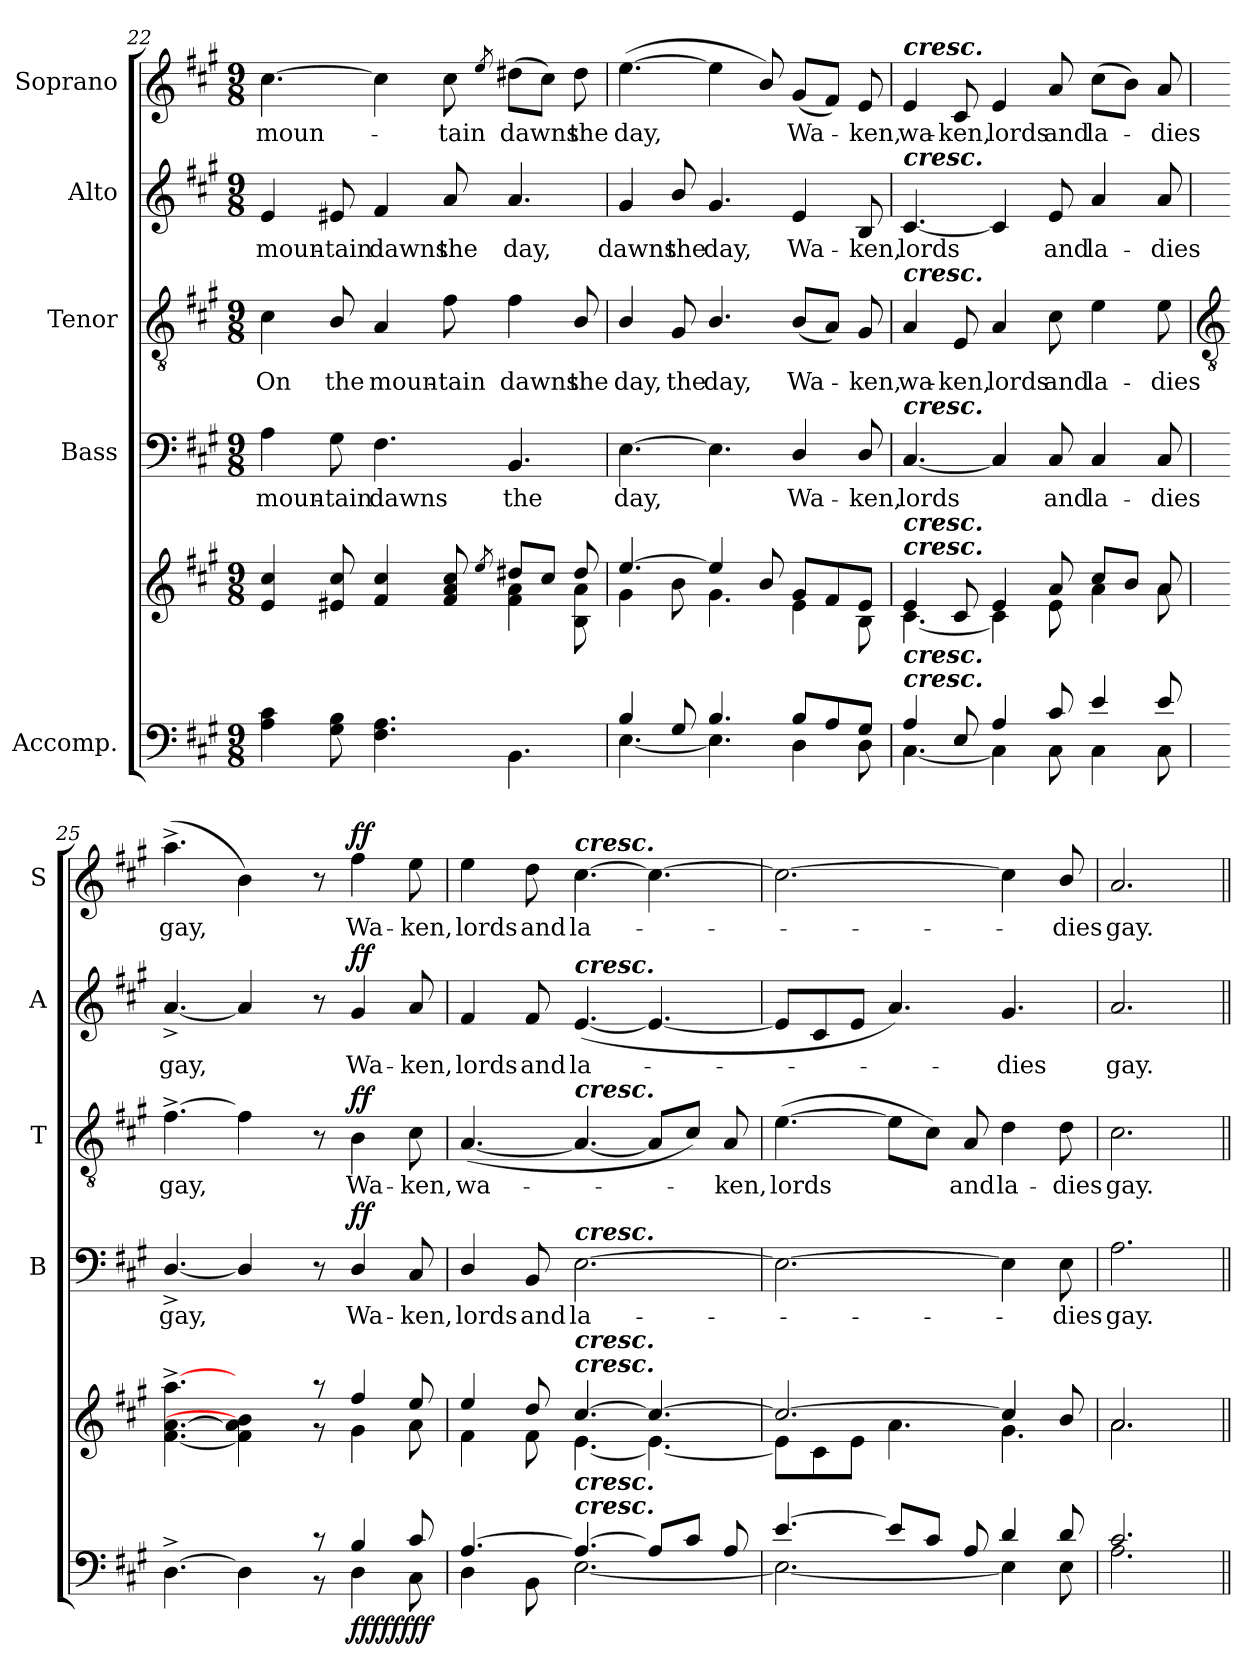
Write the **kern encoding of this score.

**kern	**kern	**dynam	**kern	**text	**dynam	**kern	**text	**dynam	**kern	**text	**dynam	**kern	**text	**dynam
*part5	*part5	*part5	*part4	*part4	*part4	*part3	*part3	*part3	*part2	*part2	*part2	*part1	*part1	*part1
*staff6	*staff5	*staff5/6	*staff4	*staff4	*staff4	*staff3	*staff3	*staff3	*staff2	*staff2	*staff2	*staff1	*staff1	*staff1
*I"Accomp.	*	*	*I"Bass	*	*	*I"Tenor	*	*	*I"Alto	*	*	*I"Soprano	*	*
*	*	*	*I'B	*	*	*I'T	*	*	*I'A	*	*	*I'S	*	*
!!LO:LB:g=z
*clefF4	*clefG2	*	*clefF4	*	*	*clefGv2	*	*	*clefG2	*	*	*clefG2	*	*
*k[f#c#g#]	*k[f#c#g#]	*	*k[f#c#g#]	*	*	*k[f#c#g#]	*	*	*k[f#c#g#]	*	*	*k[f#c#g#]	*	*
*A:	*A:	*	*A:	*	*	*A:	*	*	*A:	*	*	*A:	*	*
*M9/8	*M9/8	*	*M9/8	*	*	*M9/8	*	*	*M9/8	*	*	*M9/8	*	*
=22	=22	=22	=22	=22	=22	=22	=22	=22	=22	=22	=22	=22	=22	=22
*^	*^	*	*	*	*	*	*	*	*	*	*	*	*	*
!	!	!	!	!	!	!LO:LY:b	!	!	!LO:LY:b	!	!	!LO:LY:b	!	!	!LO:LY:b	!
1ryy	4A\ 4c#\	4e/ 4cc#/	2.ryy	.	4A	moun-	.	4c#	On	.	4e	moun-	.	[4.cc#	moun-	.
!	!	!	!	!	!	!LO:LY:b	!	!	!LO:LY:b	!	!	!LO:LY:b	!	!	!	!
.	8G#\ 8B\	8e#X/ 8cc#/	.	.	8G#	-tain	.	8B/	the	.	8e#X	-tain	.	.	.	.
!	!	!	!	!	!	!LO:LY:b	!	!	!LO:LY:b	!	!	!LO:LY:b	!	!	!	!
.	4.F#\ 4.A\	4f#/ 4cc#/	.	.	4.F#	dawns	.	4A	moun-	.	4f#	dawns	.	4cc#]	.	.
!	!	!	!	!	!	!	!	!	!LO:LY:b	!	!	!LO:LY:b	!	!	!LO:LY:b	!
.	.	8f#/ 8a/ 8cc#/	.	.	.	.	.	8f#	-tain	.	8a	the	.	8cc#	tain	.
.	.	8qee	.	.	.	.	.	.	.	.	.	.	.	8qee/	.	.
!	!	!	!	!	!	!LO:LY:b	!	!	!LO:LY:b	!	!	!LO:LY:b	!	!	!LO:LY:b	!
.	4.BB\	8dd#X/L	4f#\ 4a\	.	4.BB	the	.	4f#	dawns	.	4.a	day,	.	(>8dd#XL	dawns	.
.	.	8cc#/J	.	.	.	.	.	.	.	.	.	.	.	8cc#J)	.	.
!	!	!	!	!	!	!	!	!	!LO:LY:b	!	!	!	!	!	!LO:LY:b	!
8ryy	.	8dd#/	8B\ 8a\	.	.	.	.	8B/	the	.	.	.	.	8dd#	the	.
=23	=23	=23	=23	=23	=23	=23	=23	=23	=23	=23	=23	=23	=23	=23	=23	=23
!	!	!	!	!	!	!LO:LY:b	!	!	!LO:LY:b	!	!	!LO:LY:b	!	!	!LO:LY:b	!
4B/	[4.E\	[4.ee/	4g#\	.	[4.E	day,	.	4B/	day,	.	4g#	dawns	.	(>[4.ee	day,	.
!	!	!	!	!	!	!	!	!	!LO:LY:b	!	!	!LO:LY:b	!	!	!	!
8G#/	.	.	8b\	.	.	.	.	8G#	the	.	8b/	the	.	.	.	.
!	!	!	!	!	!	!	!	!	!LO:LY:b	!	!	!LO:LY:b	!	!	!	!
4.B/	4.E\]	4ee/]	4.g#\	.	4.E]	.	.	4.B/	day,	.	4.g#	day,	.	4ee]	.	.
.	.	8b/	.	.	.	.	.	.	.	.	.	.	.	8b/)	.	.
!	!	!	!	!	!	!LO:LY:b	!	!	!LO:LY:b	!	!	!LO:LY:b	!	!	!LO:LY:b	!
8B/L	4D\	8g#/L	4e\	.	4D/	Wa-	.	(<8BL	Wa-	.	4e	Wa-	.	(<8g#L	Wa-	.
8A/	.	8f#/	.	.	.	.	.	8AJ)	.	.	.	.	.	8f#J)	.	.
!	!	!	!	!	!	!LO:LY:b	!	!	!LO:LY:b	!	!	!LO:LY:b	!	!	!LO:LY:b	!
8G#/J	8D\	8e/J	8B\	.	8D/	-ken,	.	8G#	ken,	.	8B	-ken,	.	8e	ken,	.
=24	=24	=24	=24	=24	=24	=24	=24	=24	=24	=24	=24	=24	=24	=24	=24	=24
!	!	!	!	!	!	!	!	!	!	!	!	!	!	!LO:TX:a:Bi:t=cresc.	!	!
!	!	!	!	!	!	!	!	!	!	!	!LO:TX:a:Bi:t=cresc.	!	!	!	!	!
!	!	!	!	!	!	!	!	!LO:TX:a:Bi:t=cresc.	!	!	!	!	!	!	!	!
!	!	!	!	!	!LO:TX:a:Bi:t=cresc.	!	!	!	!	!	!	!	!	!	!	!
!	!	!LO:TX:a:Bi:t=cresc.	!	!	!	!	!	!	!	!	!	!	!	!	!	!
!	!	!LO:TX:a:Bi:t=cresc.	!	!	!	!	!	!	!	!	!	!	!	!	!	!
!LO:TX:a:Bi:t=cresc.	!	!	!	!	!	!	!	!	!	!	!	!	!	!	!	!
!LO:TX:a:Bi:t=cresc.	!	!	!	!	!	!	!	!	!	!	!	!	!	!	!	!
!	!	!	!	!	!	!LO:LY:b	!	!	!LO:LY:b	!	!	!LO:LY:b	!	!	!LO:LY:b	!
4A/	[4.C#\	4e/	[4.c#\	.	[4.C#	lords	.	4A	wa-	.	[4.c#	lords	.	4e	wa-	.
!	!	!	!	!	!	!	!	!	!LO:LY:b	!	!	!	!	!	!LO:LY:b	!
8E/	.	8c#/	.	.	.	.	.	8E	-ken,	.	.	.	.	8c#	-ken,	.
!	!	!	!	!	!	!	!	!	!LO:LY:b	!	!	!	!	!	!LO:LY:b	!
4A/	4C#\]	4e/	4c#\]	.	4C#]	.	.	4A	lords	.	4c#]	.	.	4e	lords	.
!	!	!	!	!	!	!LO:LY:b	!	!	!LO:LY:b	!	!	!LO:LY:b	!	!	!LO:LY:b	!
8c#/	8C#\	8a/	8e\	.	8C#	and	.	8c#	and	.	8e	and	.	8a	and	.
!	!	!	!	!	!	!LO:LY:b	!	!	!LO:LY:b	!	!	!LO:LY:b	!	!	!LO:LY:b	!
4e/	4C#\	8cc#/L	4a\	.	4C#	la-	.	4e	la-	.	4a	la-	.	(>8cc#L	la-	.
.	.	8b/J	.	.	.	.	.	.	.	.	.	.	.	8bJ)	.	.
!	!	!	!	!	!	!LO:LY:b	!	!	!LO:LY:b	!	!	!LO:LY:b	!	!	!LO:LY:b	!
8e/	8C#\	8a/	8a\	.	8C#	-dies	.	8e	-dies	.	8a	-dies	.	8a	dies	.
!!LO:LB:g=z
=25	=25	=25	=25	=25	=25	=25	=25	=25	=25	=25	=25	=25	=25	=25	=25	=25
*	*	*	*	*	*	*	*	*clefGv2	*	*	*	*	*	*	*	*
!	!	!	!	!	!	!LO:LY:b	!	!	!LO:LY:b	!	!	!LO:LY:b	!	!	!LO:LY:b	!
2ryy	[4.D^\	2ryy	[4.f#\^ [4.a\^ [4.aa\^	.	[4.D^/	gay,	.	[4.f#^	gay,	.	[4.a^	gay,	.	(>4.aa^	gay,	.
.	4D\]	.	4f#\] 4a\] 4b\]	.	4D/]	.	.	4f#]	.	.	4a]	.	.	4b)	.	.
8ryy	.	8ryy	.	.	.	.	.	.	.	.	.	.	.	.	.	.
8r	8r	8r	8r	.	8r	.	.	8r	.	.	8r	.	.	8r	.	.
!	!	!	!	!LO:DY:b=2	!	!LO:LY:b	!	!	!LO:LY:b	!	!	!LO:LY:b	!	!	!LO:LY:b	!
!	!	!	!	!LO:DY:n=1:b=2	!	!	!	!	!	!	!	!	!	!	!	!
!	!	!	!	!LO:DY:n=2:b	!	!	!	!	!	!	!	!	!	!	!	!
!	!	!	!	!LO:DY:n=3:b	!	!	!LO:DY:b	!	!	!LO:DY:b	!	!	!LO:DY:b	!	!	!LO:DY:b
4B/	4D\	4ff#/	4g#\	ff ff ff ff	4D/	Wa-	ff	4B	Wa-	ff	4g#	Wa-	ff	4ff#	Wa-	ff
!	!	!	!	!	!	!LO:LY:b	!	!	!LO:LY:b	!	!	!LO:LY:b	!	!	!LO:LY:b	!
8c#/	8C#\	8ee/	8a\	.	8C#	-ken,	.	8c#	-ken,	.	8a	-ken,	.	8ee	-ken,	.
=26	=26	=26	=26	=26	=26	=26	=26	=26	=26	=26	=26	=26	=26	=26	=26	=26
!	!	!	!	!	!	!LO:LY:b	!	!	!LO:LY:b	!	!	!LO:LY:b	!	!	!LO:LY:b	!
[4.A/	4D\	4ee/	4f#\	.	4D/	lords	.	(<[4.A	wa-	.	4f#	lords	.	4ee	lords	.
!	!	!	!	!	!	!LO:LY:b	!	!	!	!	!	!LO:LY:b	!	!	!LO:LY:b	!
.	8BB\	8dd/	8f#\	.	8BB	and	.	.	.	.	8f#	and	.	8dd	and	.
!	!	!	!	!	!	!	!	!	!	!	!	!	!	!LO:TX:a:Bi:t=cresc.	!	!
!	!	!	!	!	!	!	!	!	!	!	!LO:TX:a:Bi:t=cresc.	!	!	!	!	!
!	!	!	!	!	!	!	!	!LO:TX:a:Bi:t=cresc.	!	!	!	!	!	!	!	!
!	!	!	!	!	!LO:TX:a:Bi:t=cresc.	!	!	!	!	!	!	!	!	!	!	!
!	!	!LO:TX:a:Bi:t=cresc.	!	!	!	!	!	!	!	!	!	!	!	!	!	!
!	!	!LO:TX:a:Bi:t=cresc.	!	!	!	!	!	!	!	!	!	!	!	!	!	!
!LO:TX:a:Bi:t=cresc.	!	!	!	!	!	!	!	!	!	!	!	!	!	!	!	!
!LO:TX:a:Bi:t=cresc.	!	!	!	!	!	!	!	!	!	!	!	!	!	!	!	!
!	!	!	!	!	!	!LO:LY:b	!	!	!	!	!	!LO:LY:b	!	!	!LO:LY:b	!
4.A/_	[2.E\	[4.cc#/	[4.e\	.	[2.E	la-	.	4.A_	.	.	(<[4.e	la-	.	[4.cc#	la-	.
8A/L]	.	4.cc#/_	4.e\_	.	.	.	.	8A/L]	.	.	4.e_	.	.	4.cc#_	.	.
8c#/J	.	.	.	.	.	.	.	8c#/J)	.	.	.	.	.	.	.	.
!	!	!	!	!	!	!	!	!	!LO:LY:b	!	!	!	!	!	!	!
8A/	.	.	.	.	.	.	.	8A	ken,	.	.	.	.	.	.	.
=27	=27	=27	=27	=27	=27	=27	=27	=27	=27	=27	=27	=27	=27	=27	=27	=27
!	!	!	!	!	!	!	!	!	!LO:LY:b	!	!	!	!	!	!	!
[4.e/	2.E\_	2.cc#/_	8e\L]	.	2.E_	.	.	(>[4.e	lords	.	8eL]	.	.	2.cc#_	.	.
.	.	.	8c#\	.	.	.	.	.	.	.	8c#	.	.	.	.	.
.	.	.	8e\J	.	.	.	.	.	.	.	8eJ	.	.	.	.	.
8e/L]	.	.	4.a\	.	.	.	.	8eL]	.	.	4.a)	.	.	.	.	.
8c#/J	.	.	.	.	.	.	.	8c#J)	.	.	.	.	.	.	.	.
!	!	!	!	!	!	!	!	!	!LO:LY:b	!	!	!	!	!	!	!
8A/	.	.	.	.	.	.	.	8A	and	.	.	.	.	.	.	.
!	!	!	!	!	!	!	!	!	!LO:LY:b	!	!	!LO:LY:b	!	!	!	!
4d/	4E\]	4cc#/]	4.g#\	.	4E]	.	.	4d	la-	.	4.g#	dies	.	4cc#]	.	.
!	!	!	!	!	!	!LO:LY:b	!	!	!LO:LY:b	!	!	!	!	!	!LO:LY:b	!
8d/	8E\	8b/	.	.	8E	dies	.	8d	-dies	.	.	.	.	8b/	dies	.
=28	=28	=28	=28	=28	=28	=28	=28	=28	=28	=28	=28	=28	=28	=28	=28	=28
!	!	!	!	!	!	!LO:LY:b	!	!	!LO:LY:b	!	!	!LO:LY:b	!	!	!LO:LY:b	!
2.c#/	2.A\	2.a/	2.a\	.	2.A	gay.	.	2.c#	gay.	.	2.a	gay.	.	2.a	gay.	.
*v	*v	*	*	*	*	*	*	*	*	*	*	*	*	*	*	*
*	*v	*v	*	*	*	*	*	*	*	*	*	*	*	*	*
=||	=||	=||	=||	=||	=||	=||	=||	=||	=||	=||	=||	=||	=||	=||
*-	*-	*-	*-	*-	*-	*-	*-	*-	*-	*-	*-	*-	*-	*-
